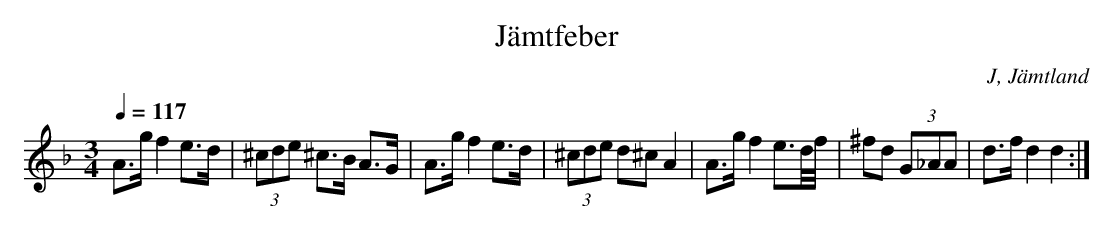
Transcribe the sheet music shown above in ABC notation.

X:1
T: Jämtfeber
O: J, Jämtland
M:3/4
L:1/8
Q:1/4=117
K:Dm
A>g f2 e>d|(3^cde ^c>B A>G|A>g f2 e>d|(3^cde d^c A2|A>g f2 e>d/f//|^fd (3G_AA|d>f d2 d2 :|
